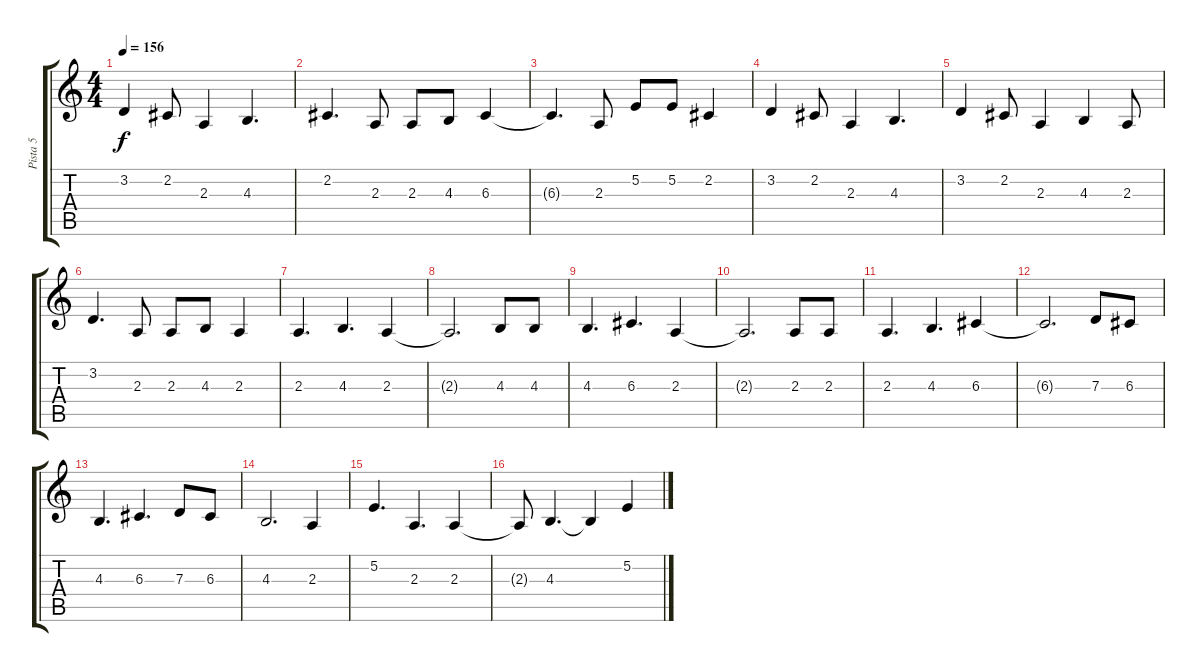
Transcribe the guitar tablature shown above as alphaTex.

\track ("Pista 5" "Pista 5") {instrument electricgrandpiano}
\staff {score tabs}
\tuning (E4 B3 G3 D3 A2 E2) {hide}
\ts (4 4)
\tempo 156
\clef g2
\ks c
3.2.4{dy f} 2.2.8 2.3.4 4.3.4{d} |
2.2.4{d} 2.3.8 2.3.8 4.3.8 6.3.4 |
6.3{t}.4{d} 2.3.8 5.2.8 5.2.8 2.2.4 |
3.2.4 2.2.8 2.3.4 4.3.4{d} |
3.2.4 2.2.8 2.3.4 4.3.4 2.3.8 |
3.2.4{d} 2.3.8 2.3.8 4.3.8 2.3.4 |
2.3.4{d} 4.3.4{d} 2.3.4 |
2.3{t}.2{d} 4.3.8 4.3.8 |
4.3.4{d} 6.3.4{d} 2.3.4 |
2.3{t}.2{d} 2.3.8 2.3.8 |
2.3.4{d} 4.3.4{d} 6.3.4 |
6.3{t}.2{d} 7.3.8 6.3.8 |
4.3.4{d} 6.3.4{d} 7.3.8 6.3.8 |
4.3.2{d} 2.3.4 |
5.2.4{d} 2.3.4{d} 2.3.4 |
2.3{t}.8 4.3.4{d} 4.3{t}.4 5.2.4
